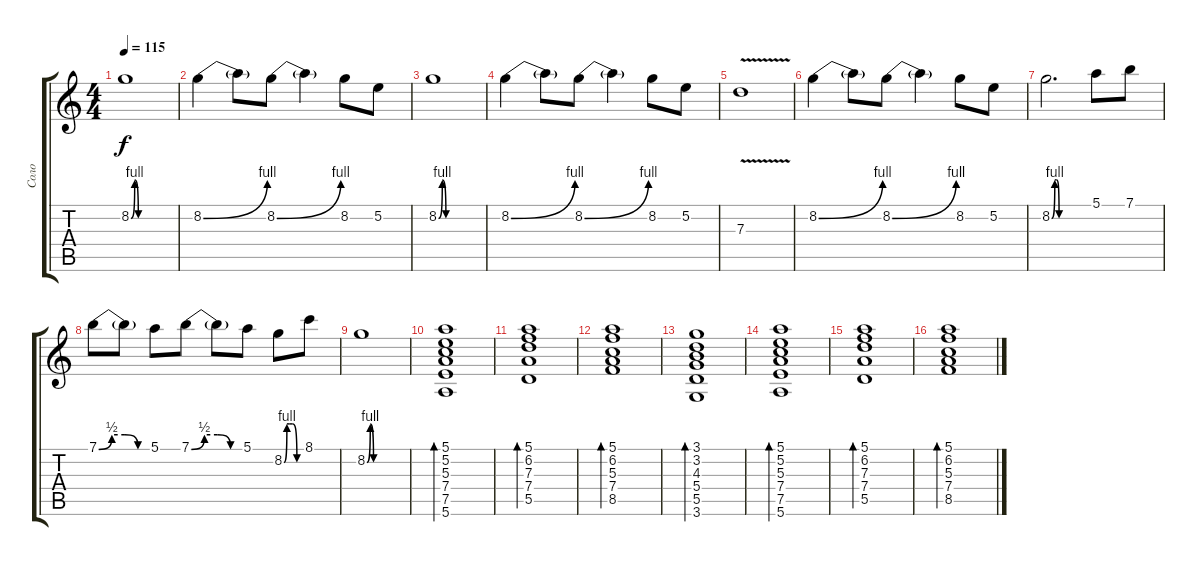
\track (" Соло" " Соло") {instrument distortionguitar}
\staff {score tabs}
\tuning (E4 B3 G3 D3 A2 E2) {hide}
\ts (4 4)
\tempo 115
\clef g2
\ks c
8.2{be (custom 0 0 5 4 10 0 15 0 30 0 45 0 60 0)}.1{dy f} |
8.2{be (bend 0 0 60 4)}.4 8.2{t}.8 8.2{be (bend 0 0 60 4)}.8 8.2{t}.4 8.2.8 5.2.8 |
8.2{be (custom 0 0 5 4 10 0 15 0 30 0 45 0 60 0)}.1 |
8.2{be (bend 0 0 60 4)}.4 8.2{t}.8 8.2{be (bend 0 0 60 4)}.8 8.2{t}.4 8.2.8 5.2.8 |
7.3{v}.1 |
8.2{be (bend 0 0 60 4)}.4 8.2{t}.8 8.2{be (bend 0 0 60 4)}.8 8.2{t}.4 8.2.8 5.2.8 |
8.2{be (custom 0 0 5 4 8 4 12 0 15 0 30 0 45 0 60 0)}.2{d} 5.1.8 7.1.8 |
7.1{be (custom 0 0 15 2 30 2 45 0 60 0)}.8 7.1{t}.8 5.1.8 7.1{be (custom 0 0 15 2 30 2 45 0 60 0)}.8 7.1{t}.8 5.1.8 8.2{be (custom 0 0 10 4 20 4 30 4 45 0 60 0)}.8 8.1.8 |
8.2{be (custom 0 0 5 4 10 0 15 0 30 0 45 0 60 0)}.1 |
(5.1 5.2 5.3 7.4 7.5 5.6).1{bd 60 volume 7 instrument acousticguitarnylon} |
(5.1 6.2 7.3 7.4 5.5).1{bd 60} |
(5.1 6.2 5.3 7.4 8.5).1{bd 60} |
(3.1 3.2 4.3 5.4 5.5 3.6).1{bd 60} |
(5.1 5.2 5.3 7.4 7.5 5.6).1{bd 60} |
(5.1 6.2 7.3 7.4 5.5).1{bd 60} |
(5.1 6.2 5.3 7.4 8.5).1{bd 60}
